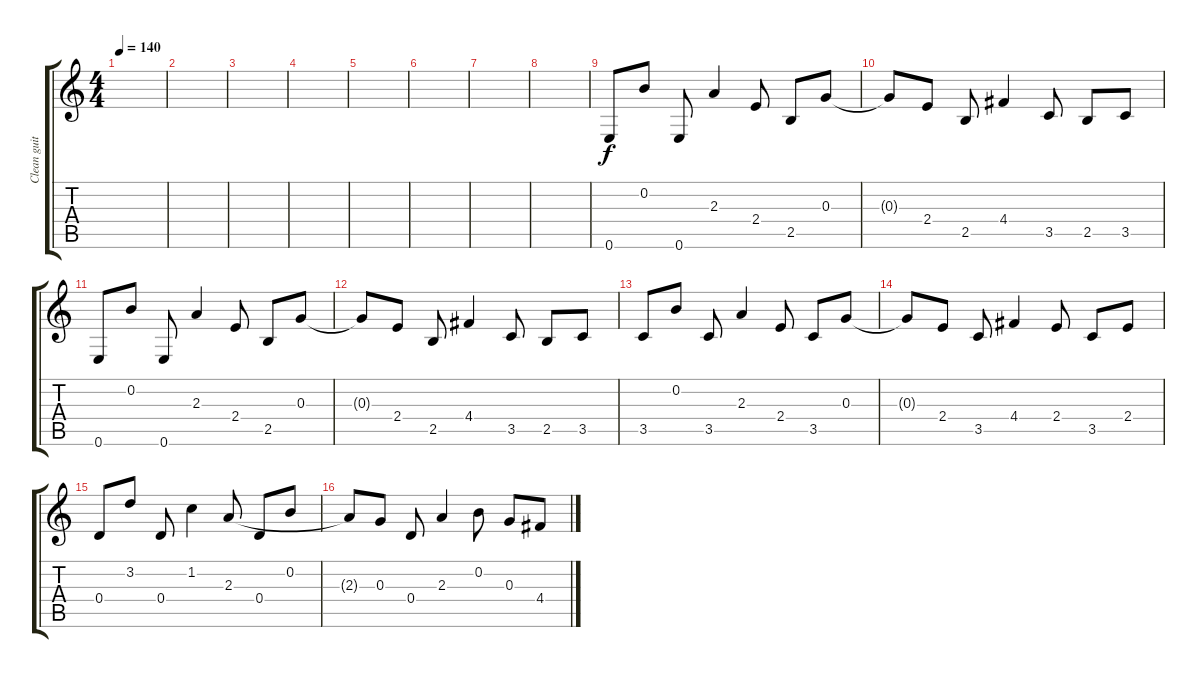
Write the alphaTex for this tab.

\track ("Clean guitar" "Clean guit") {instrument electricguitarclean}
\staff {score tabs}
\tuning (E4 B3 G3 D3 A2 E2) {hide}
\ts (4 4)
\tempo 140
\clef g2
\ks c
|
|
|
|
|
|
|
|
0.6.8 0.2.8 0.6.8 2.3.4 2.4.8 2.5.8 0.3.8 |
0.3{t}.8 2.4.8 2.5.8 4.4.4 3.5.8 2.5.8 3.5.8 |
0.6.8 0.2.8 0.6.8 2.3.4 2.4.8 2.5.8 0.3.8 |
0.3{t}.8 2.4.8 2.5.8 4.4.4 3.5.8 2.5.8 3.5.8 |
3.5.8 0.2.8 3.5.8 2.3.4 2.4.8 3.5.8 0.3.8 |
0.3{t}.8 2.4.8 3.5.8 4.4.4 2.4.8 3.5.8 2.4.8 |
0.4.8 3.2.8 0.4.8 1.2.4 2.3.8 0.4.8 0.2.8 |
2.3{t}.8 0.3.8 0.4.8 2.3.4 0.2.8 0.3.8 4.4.8
